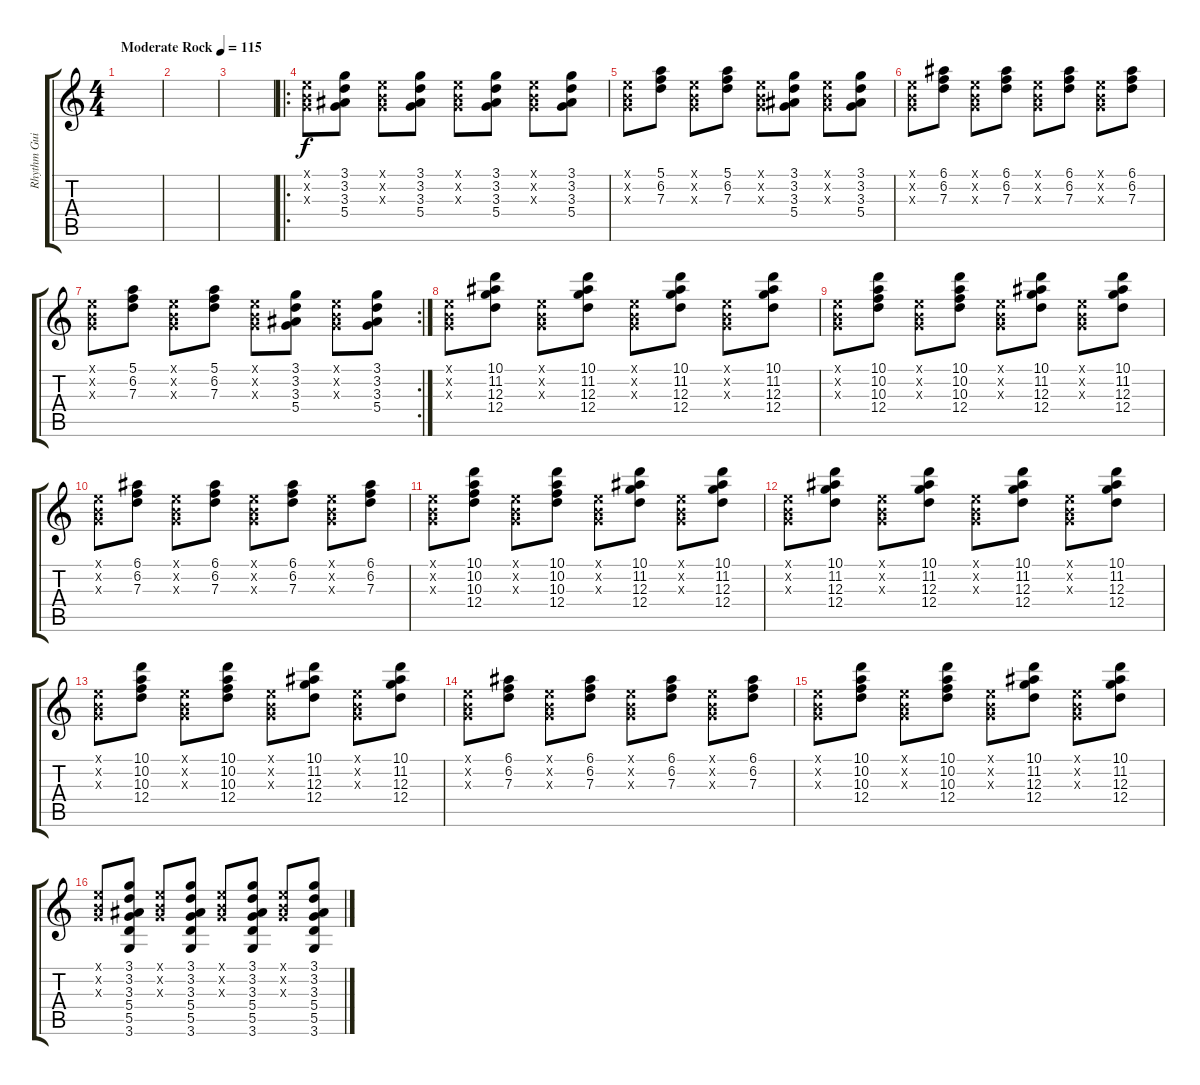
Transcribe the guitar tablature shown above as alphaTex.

\track ("Rhythm Guitar" "Rhythm Gui") {instrument overdrivenguitar}
\staff {score tabs}
\tuning (E4 B3 G3 D3 A2 E2) {hide}
\ts (4 4)
\tempo (115 "Moderate Rock")
\clef g2
\ks c
|
|
|
\ro
(0.1{x} 0.2{x} 0.3{x}).8 (3.1 3.2 3.3 5.4).8 (0.1{x} 0.2{x} 0.3{x}).8 (3.1 3.2 3.3 5.4).8 (0.1{x} 0.2{x} 0.3{x}).8 (3.1 3.2 3.3 5.4).8 (0.1{x} 0.2{x} 0.3{x}).8 (3.1 3.2 3.3 5.4).8 |
(0.1{x} 0.2{x} 0.3{x}).8 (5.1 6.2 7.3).8 (0.1{x} 0.2{x} 0.3{x}).8 (5.1 6.2 7.3).8 (0.1{x} 0.2{x} 0.3{x}).8 (3.1 3.2 3.3 5.4).8 (0.1{x} 0.2{x} 0.3{x}).8 (3.1 3.2 3.3 5.4).8 |
(0.1{x} 0.2{x} 0.3{x}).8 (6.1 6.2 7.3).8 (0.1{x} 0.2{x} 0.3{x}).8 (6.1 6.2 7.3).8 (0.1{x} 0.2{x} 0.3{x}).8 (6.1 6.2 7.3).8 (0.1{x} 0.2{x} 0.3{x}).8 (6.1 6.2 7.3).8 |
\rc 2
(0.1{x} 0.2{x} 0.3{x}).8 (5.1 6.2 7.3).8 (0.1{x} 0.2{x} 0.3{x}).8 (5.1 6.2 7.3).8 (0.1{x} 0.2{x} 0.3{x}).8 (3.1 3.2 3.3 5.4).8 (0.1{x} 0.2{x} 0.3{x}).8 (3.1 3.2 3.3 5.4).8 |
(0.1{x} 0.2{x} 0.3{x}).8 (10.1 11.2 12.3 12.4).8 (0.1{x} 0.2{x} 0.3{x}).8 (10.1 11.2 12.3 12.4).8 (0.1{x} 0.2{x} 0.3{x}).8 (10.1 11.2 12.3 12.4).8 (0.1{x} 0.2{x} 0.3{x}).8 (10.1 11.2 12.3 12.4).8 |
(0.1{x} 0.2{x} 0.3{x}).8 (10.1 10.2 10.3 12.4).8 (0.1{x} 0.2{x} 0.3{x}).8 (10.1 10.2 10.3 12.4).8 (0.1{x} 0.2{x} 0.3{x}).8 (10.1 11.2 12.3 12.4).8 (0.1{x} 0.2{x} 0.3{x}).8 (10.1 11.2 12.3 12.4).8 |
(0.1{x} 0.2{x} 0.3{x}).8 (6.1 6.2 7.3).8 (0.1{x} 0.2{x} 0.3{x}).8 (6.1 6.2 7.3).8 (0.1{x} 0.2{x} 0.3{x}).8 (6.1 6.2 7.3).8 (0.1{x} 0.2{x} 0.3{x}).8 (6.1 6.2 7.3).8 |
(0.1{x} 0.2{x} 0.3{x}).8 (10.1 10.2 10.3 12.4).8 (0.1{x} 0.2{x} 0.3{x}).8 (10.1 10.2 10.3 12.4).8 (0.1{x} 0.2{x} 0.3{x}).8 (10.1 11.2 12.3 12.4).8 (0.1{x} 0.2{x} 0.3{x}).8 (10.1 11.2 12.3 12.4).8 |
(0.1{x} 0.2{x} 0.3{x}).8 (10.1 11.2 12.3 12.4).8 (0.1{x} 0.2{x} 0.3{x}).8 (10.1 11.2 12.3 12.4).8 (0.1{x} 0.2{x} 0.3{x}).8 (10.1 11.2 12.3 12.4).8 (0.1{x} 0.2{x} 0.3{x}).8 (10.1 11.2 12.3 12.4).8 |
(0.1{x} 0.2{x} 0.3{x}).8 (10.1 10.2 10.3 12.4).8 (0.1{x} 0.2{x} 0.3{x}).8 (10.1 10.2 10.3 12.4).8 (0.1{x} 0.2{x} 0.3{x}).8 (10.1 11.2 12.3 12.4).8 (0.1{x} 0.2{x} 0.3{x}).8 (10.1 11.2 12.3 12.4).8 |
(0.1{x} 0.2{x} 0.3{x}).8 (6.1 6.2 7.3).8 (0.1{x} 0.2{x} 0.3{x}).8 (6.1 6.2 7.3).8 (0.1{x} 0.2{x} 0.3{x}).8 (6.1 6.2 7.3).8 (0.1{x} 0.2{x} 0.3{x}).8 (6.1 6.2 7.3).8 |
(0.1{x} 0.2{x} 0.3{x}).8 (10.1 10.2 10.3 12.4).8 (0.1{x} 0.2{x} 0.3{x}).8 (10.1 10.2 10.3 12.4).8 (0.1{x} 0.2{x} 0.3{x}).8 (10.1 11.2 12.3 12.4).8 (0.1{x} 0.2{x} 0.3{x}).8 (10.1 11.2 12.3 12.4).8 |
(0.1{x} 0.2{x} 0.3{x}).8 (3.1 3.2 3.3 5.4 5.5 3.6).8 (0.1{x} 0.2{x} 0.3{x}).8 (3.1 3.2 3.3 5.4 5.5 3.6).8 (0.1{x} 0.2{x} 0.3{x}).8 (3.1 3.2 3.3 5.4 5.5 3.6).8 (0.1{x} 0.2{x} 0.3{x}).8 (3.1 3.2 3.3 5.4 5.5 3.6).8
